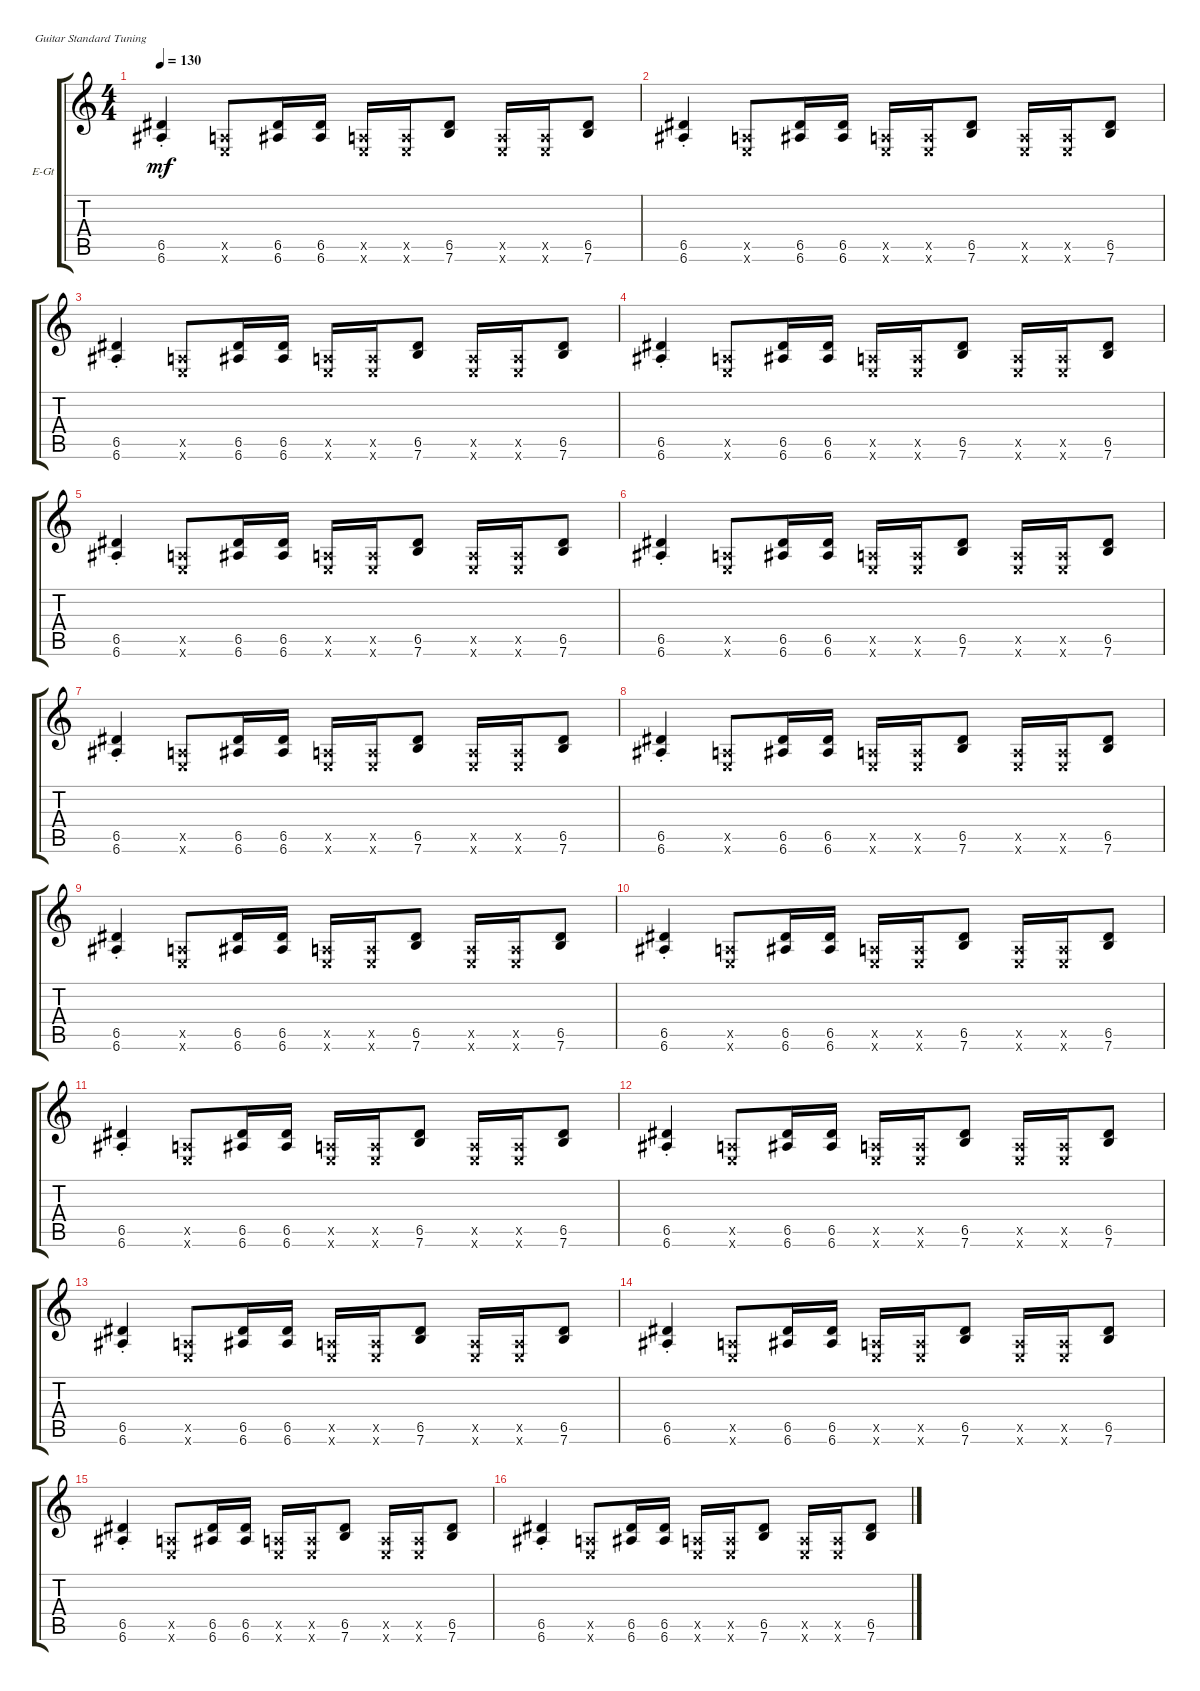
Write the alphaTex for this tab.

\defaultSystemsLayout 4
\bracketExtendMode groupsimilarinstruments
\firstSystemTrackNameOrientation horizontal
\otherSystemsTrackNameOrientation horizontal
\track ("Tabuchi" "E-Gt") {instrument distortionguitar}
\staff {score tabs}
\tuning (E4 B3 G3 D3 A2 E2)
\ts (4 4)
\tempo 130
\clef g2
\scale
0.333333
\ks c
(6.5{st} 6.6{st}).4{dy mf} (0.5{x} 0.6{x}).8 (6.6 6.5).16 (6.5 6.6).16 (0.6{x} 0.5{x}).16 (0.5{x} 0.6{x}).16 (7.6 6.5).8 (0.5{x} 0.6{x}).16 (0.6{x} 0.5{x}).16 (7.6 6.5).8 |
\scale
0.333333 (6.5{st} 6.6{st}).4 (0.5{x} 0.6{x}).8 (6.6 6.5).16 (6.5 6.6).16 (0.6{x} 0.5{x}).16 (0.5{x} 0.6{x}).16 (7.6 6.5).8 (0.5{x} 0.6{x}).16 (0.6{x} 0.5{x}).16 (7.6 6.5).8 |
\scale
0.333333 (6.5{st} 6.6{st}).4 (0.5{x} 0.6{x}).8 (6.6 6.5).16 (6.5 6.6).16 (0.6{x} 0.5{x}).16 (0.5{x} 0.6{x}).16 (7.6 6.5).8 (0.5{x} 0.6{x}).16 (0.6{x} 0.5{x}).16 (7.6 6.5).8 |
\scale
0.333333 (6.5{st} 6.6{st}).4 (0.5{x} 0.6{x}).8 (6.6 6.5).16 (6.5 6.6).16 (0.6{x} 0.5{x}).16 (0.5{x} 0.6{x}).16 (7.6 6.5).8 (0.5{x} 0.6{x}).16 (0.6{x} 0.5{x}).16 (7.6 6.5).8 |
\scale
0.333333 (6.5{st} 6.6{st}).4 (0.5{x} 0.6{x}).8 (6.6 6.5).16 (6.5 6.6).16 (0.6{x} 0.5{x}).16 (0.5{x} 0.6{x}).16 (7.6 6.5).8 (0.5{x} 0.6{x}).16 (0.6{x} 0.5{x}).16 (7.6 6.5).8 |
\scale
0.333333 (6.5{st} 6.6{st}).4 (0.5{x} 0.6{x}).8 (6.6 6.5).16 (6.5 6.6).16 (0.6{x} 0.5{x}).16 (0.5{x} 0.6{x}).16 (7.6 6.5).8 (0.5{x} 0.6{x}).16 (0.6{x} 0.5{x}).16 (7.6 6.5).8 |
\scale
0.333333 (6.5{st} 6.6{st}).4 (0.5{x} 0.6{x}).8 (6.6 6.5).16 (6.5 6.6).16 (0.6{x} 0.5{x}).16 (0.5{x} 0.6{x}).16 (7.6 6.5).8 (0.5{x} 0.6{x}).16 (0.6{x} 0.5{x}).16 (7.6 6.5).8 |
\scale
0.333333 (6.5{st} 6.6{st}).4 (0.5{x} 0.6{x}).8 (6.6 6.5).16 (6.5 6.6).16 (0.6{x} 0.5{x}).16 (0.5{x} 0.6{x}).16 (7.6 6.5).8 (0.5{x} 0.6{x}).16 (0.6{x} 0.5{x}).16 (7.6 6.5).8 |
\scale
0.333333 (6.5{st} 6.6{st}).4 (0.5{x} 0.6{x}).8 (6.6 6.5).16 (6.5 6.6).16 (0.6{x} 0.5{x}).16 (0.5{x} 0.6{x}).16 (7.6 6.5).8 (0.5{x} 0.6{x}).16 (0.6{x} 0.5{x}).16 (7.6 6.5).8 |
\scale
0.333333 (6.5{st} 6.6{st}).4 (0.5{x} 0.6{x}).8 (6.6 6.5).16 (6.5 6.6).16 (0.6{x} 0.5{x}).16 (0.5{x} 0.6{x}).16 (7.6 6.5).8 (0.5{x} 0.6{x}).16 (0.6{x} 0.5{x}).16 (7.6 6.5).8 |
\scale
0.333333 (6.5{st} 6.6{st}).4 (0.5{x} 0.6{x}).8 (6.6 6.5).16 (6.5 6.6).16 (0.6{x} 0.5{x}).16 (0.5{x} 0.6{x}).16 (7.6 6.5).8 (0.5{x} 0.6{x}).16 (0.6{x} 0.5{x}).16 (7.6 6.5).8 |
\scale
0.333333 (6.5{st} 6.6{st}).4 (0.5{x} 0.6{x}).8 (6.6 6.5).16 (6.5 6.6).16 (0.6{x} 0.5{x}).16 (0.5{x} 0.6{x}).16 (7.6 6.5).8 (0.5{x} 0.6{x}).16 (0.6{x} 0.5{x}).16 (7.6 6.5).8 |
\scale
0.333333 (6.5{st} 6.6{st}).4 (0.5{x} 0.6{x}).8 (6.6 6.5).16 (6.5 6.6).16 (0.6{x} 0.5{x}).16 (0.5{x} 0.6{x}).16 (7.6 6.5).8 (0.5{x} 0.6{x}).16 (0.6{x} 0.5{x}).16 (7.6 6.5).8 |
\scale
0.333333 (6.5{st} 6.6{st}).4 (0.5{x} 0.6{x}).8 (6.6 6.5).16 (6.5 6.6).16 (0.6{x} 0.5{x}).16 (0.5{x} 0.6{x}).16 (7.6 6.5).8 (0.5{x} 0.6{x}).16 (0.6{x} 0.5{x}).16 (7.6 6.5).8 |
\scale
0.333333 (6.5{st} 6.6{st}).4 (0.5{x} 0.6{x}).8 (6.6 6.5).16 (6.5 6.6).16 (0.6{x} 0.5{x}).16 (0.5{x} 0.6{x}).16 (7.6 6.5).8 (0.5{x} 0.6{x}).16 (0.6{x} 0.5{x}).16 (7.6 6.5).8 |
\scale
0.333333 (6.5{st} 6.6{st}).4 (0.5{x} 0.6{x}).8 (6.6 6.5).16 (6.5 6.6).16 (0.6{x} 0.5{x}).16 (0.5{x} 0.6{x}).16 (7.6 6.5).8 (0.5{x} 0.6{x}).16 (0.6{x} 0.5{x}).16 (7.6 6.5).8
